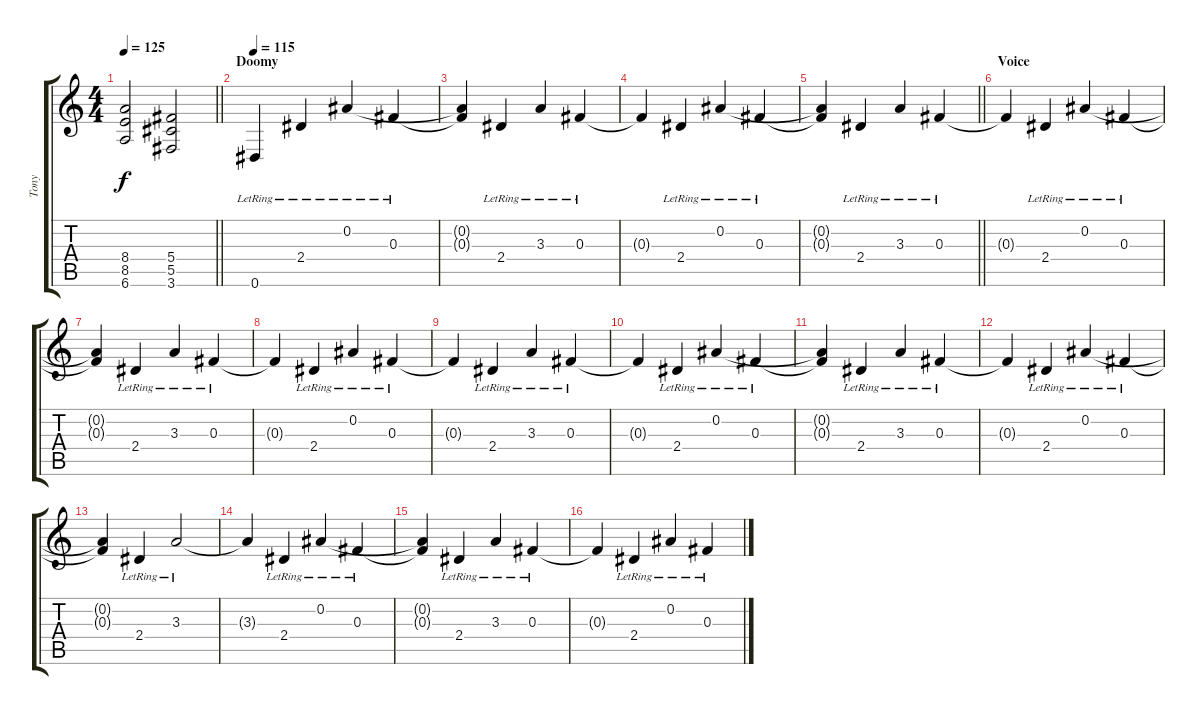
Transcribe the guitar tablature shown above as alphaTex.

\track ("Tony" "Tony") {instrument overdrivenguitar}
\staff {score tabs}
\tuning (Eb4 Bb3 Gb3 Db3 Ab2 Eb2) {hide}
\ts (4 4)
\tempo 125
\clef g2
\barLineRight lightlight
\ks c
(8.4 8.5 6.6).2{dy f} (5.4 5.5 3.6).2 |
\section ("" "Doomy")
\tempo 115
0.6{lr}.4{instrument electricguitarjazz} 2.4{lr}.4 0.2{lr}.4 0.3{lr}.4 |
(0.2{t} 0.3{t}).4 2.4{lr}.4 3.3{lr}.4 0.3{lr}.4 |
0.3{t}.4 2.4{lr}.4 0.2{lr}.4 0.3{lr}.4 |
\barLineRight lightlight
(0.2{t} 0.3{t}).4 2.4{lr}.4 3.3{lr}.4 0.3{lr}.4 |
\section ("" "Voice")
0.3{t}.4 2.4{lr}.4 0.2{lr}.4 0.3{lr}.4 |
(0.2{t} 0.3{t}).4 2.4{lr}.4 3.3{lr}.4 0.3{lr}.4 |
0.3{t}.4 2.4{lr}.4 0.2{lr}.4 0.3{lr}.4 |
0.3{t}.4 2.4{lr}.4 3.3{lr}.4 0.3{lr}.4 |
0.3{t}.4 2.4{lr}.4 0.2{lr}.4 0.3{lr}.4 |
(0.2{t} 0.3{t}).4 2.4{lr}.4 3.3{lr}.4 0.3{lr}.4 |
0.3{t}.4 2.4{lr}.4 0.2{lr}.4 0.3{lr}.4 |
(0.2{t} 0.3{t}).4 2.4{lr}.4 3.3{lr}.2 |
3.3{t}.4 2.4{lr}.4 0.2{lr}.4 0.3{lr}.4 |
(0.2{t} 0.3{t}).4 2.4{lr}.4 3.3{lr}.4 0.3{lr}.4 |
0.3{t}.4 2.4{lr}.4 0.2{lr}.4 0.3{lr}.4
